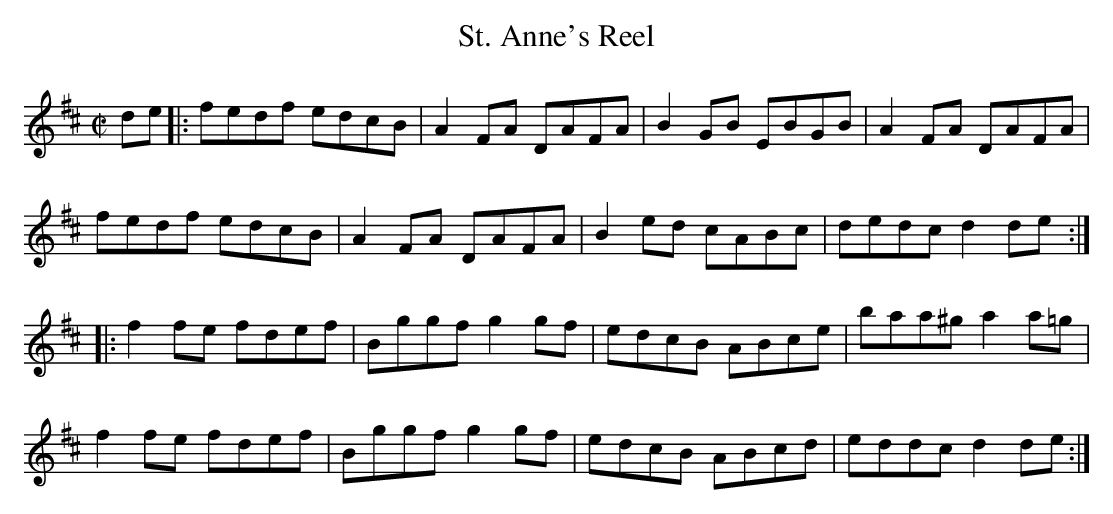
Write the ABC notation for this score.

X:1
T:St. Anne's Reel
M:C|
L:1/8
K:D
de[|:fedf edcB|A2FA DAFA|B2GB EBGB|A2FA DAFA|!
fedf edcB|A2FA DAFA|B2ed cABc|dedc d2de:|!
|:f2fe fdef|Bggf g2gf|edcB ABce|baa^g a2a=g|!
f2fe fdef|Bggf g2gf|edcB ABcd|eddc d2de:|]!
